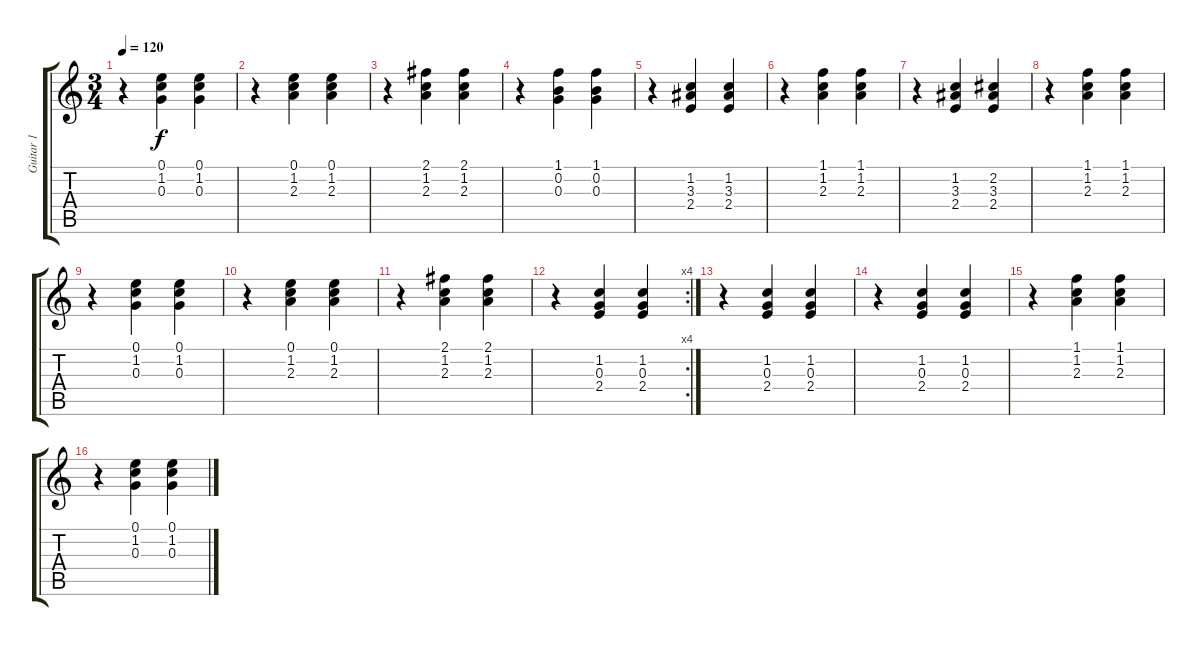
\track ("Guitar 1" "Guitar 1") {instrument acousticguitarnylon}
\staff {score tabs}
\tuning (E4 B3 G3 D3 A2 E2) {hide}
\ts (3 4)
\tempo 120
\clef g2
\ks c
r.4{dy f} (0.1 1.2 0.3).4 (0.1 1.2 0.3).4 |
r.4 (0.1 1.2 2.3).4 (0.1 1.2 2.3).4 |
r.4 (2.1 1.2 2.3).4 (2.1 1.2 2.3).4 |
r.4 (1.1 0.2 0.3).4 (1.1 0.2 0.3).4 |
r.4 (1.2 3.3 2.4).4 (1.2 3.3 2.4).4 |
r.4 (1.1 1.2 2.3).4 (1.1 1.2 2.3).4 |
r.4 (1.2 3.3 2.4).4 (2.2 3.3 2.4).4 |
r.4 (1.1 1.2 2.3).4 (1.1 1.2 2.3).4 |
r.4 (0.1 1.2 0.3).4 (0.1 1.2 0.3).4 |
r.4 (0.1 1.2 2.3).4 (0.1 1.2 2.3).4 |
r.4 (2.1 1.2 2.3).4 (2.1 1.2 2.3).4 |
\rc 4
r.4 (1.2 0.3 2.4).4 (1.2 0.3 2.4).4 |
r.4 (1.2 0.3 2.4).4 (1.2 0.3 2.4).4 |
r.4 (1.2 0.3 2.4).4 (1.2 0.3 2.4).4 |
r.4 (1.1 1.2 2.3).4 (1.1 1.2 2.3).4 |
r.4 (0.1 1.2 0.3).4 (0.1 1.2 0.3).4
